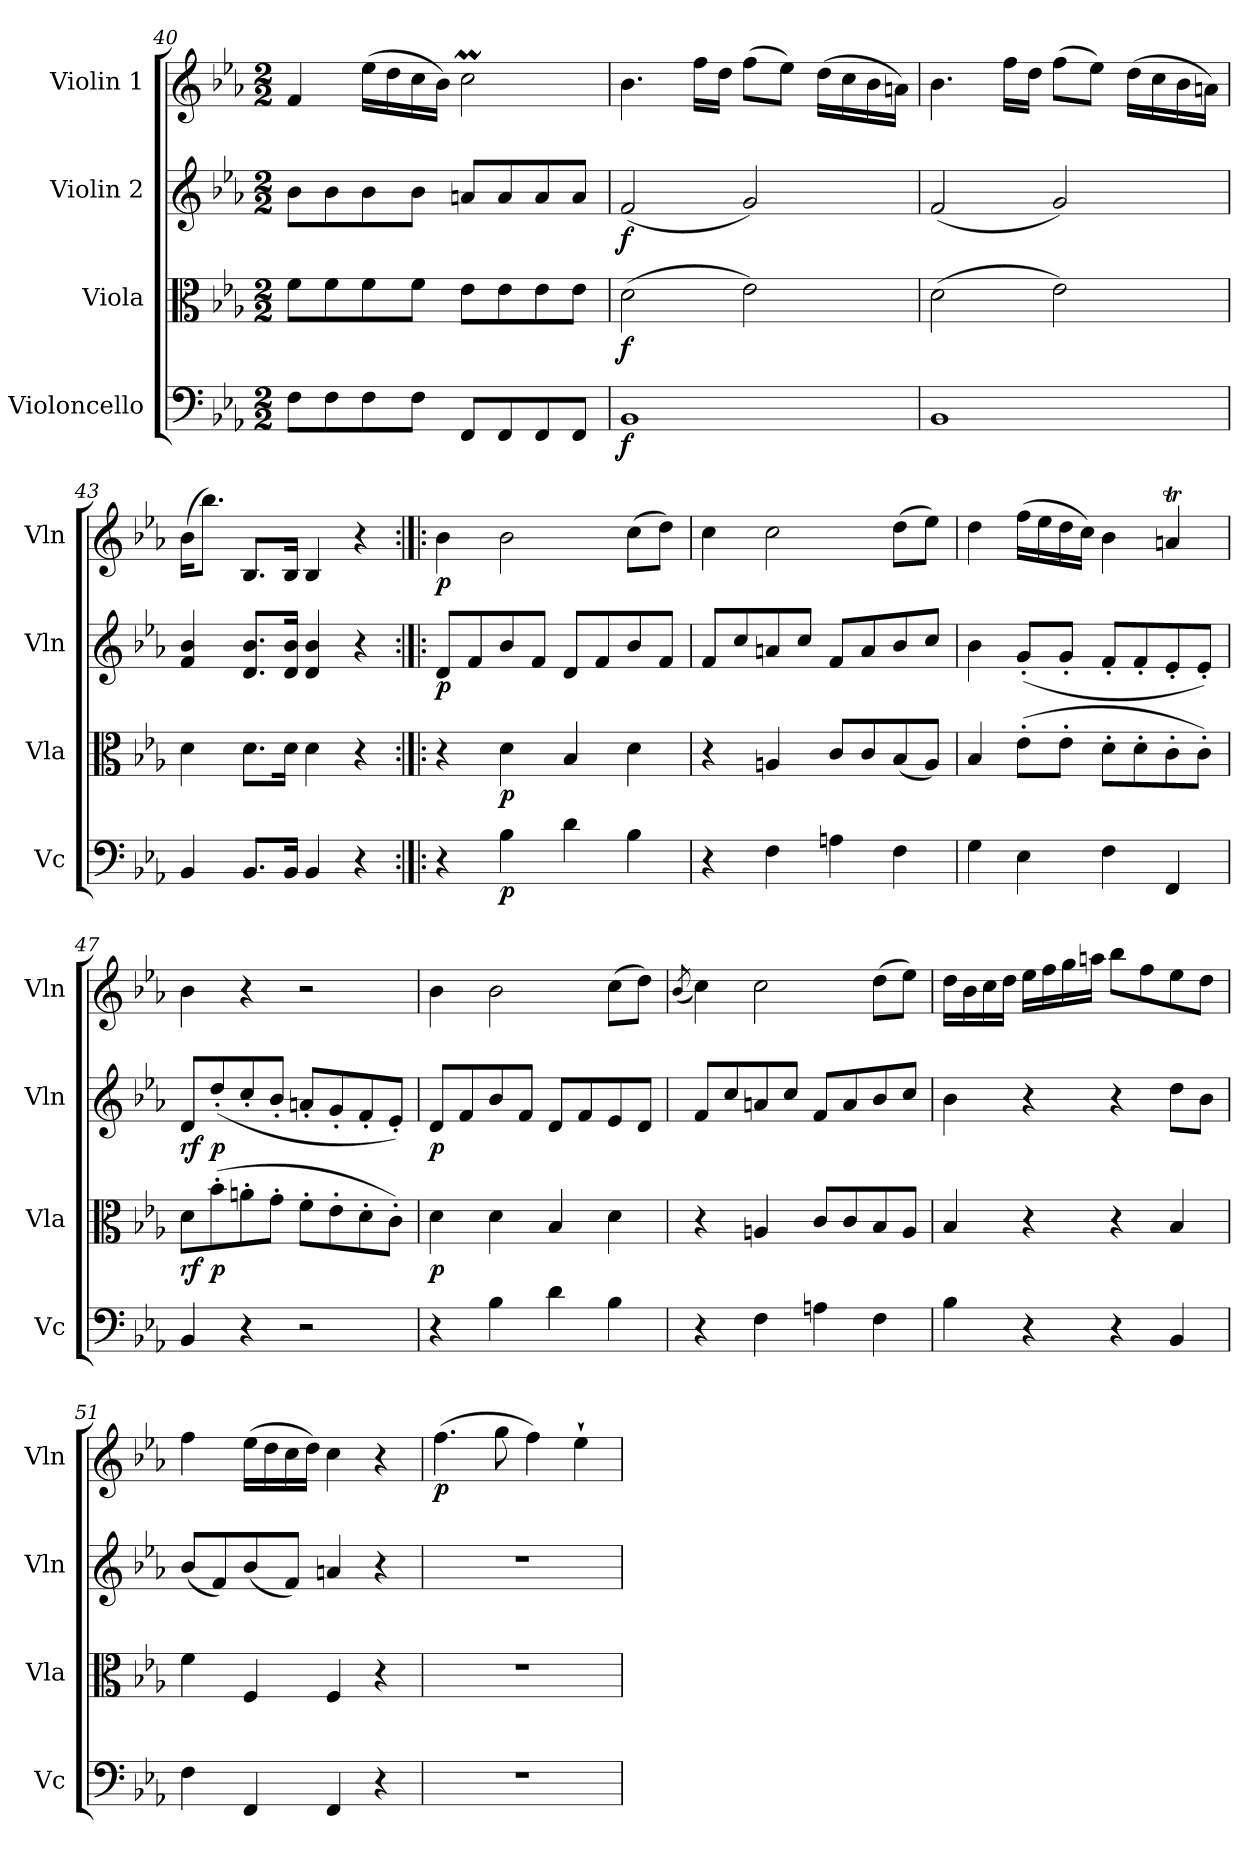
**kern	**dynam	**kern	**dynam	**kern	**dynam	**kern	**dynam
*part4	*part4	*part3	*part3	*part2	*part2	*part1	*part1
*staff4	*staff4	*staff3	*staff3	*staff2	*staff2	*staff1	*staff1
*I"Violoncello	*	*I"Viola	*	*I"Violin 2	*	*I"Violin 1	*
*I'Vc	*	*I'Vla	*	*I'Vln	*	*I'Vln	*
*clefF4	*	*clefC3	*	*clefG2	*	*clefG2	*
*k[b-e-a-]	*	*k[b-e-a-]	*	*k[b-e-a-]	*	*k[b-e-a-]	*
*M2/2	*	*M2/2	*	*M2/2	*	*M2/2	*
=40	=40	=40	=40	=40	=40	=40	=40
8F\L	.	8f\L	.	8b-\L	.	4f/	.
8F\	.	8f\	.	8b-\	.	.	.
8F\	.	8f\	.	8b-\	.	(>16ee-\LL	.
.	.	.	.	.	.	16dd\	.
8F\J	.	8f\J	.	8b-\J	.	16cc\	.
.	.	.	.	.	.	16b-\JJ)	.
8FF/L	.	8e-\L	.	8an/L	.	2ccM\	.
8FF/	.	8e-\	.	8a/	.	.	.
8FF/	.	8e-\	.	8a/	.	.	.
8FF/J	.	8e-\J	.	8a/J	.	.	.
!!LO:LB:g=z
=41	=41	=41	=41	=41	=41	=41	=41
!	!LO:DY:b	!	!LO:DY:b	!	!LO:DY:b	!	!
1BB-	f	(>2d\	f	(<2f/	f	4.b-\	.
.	.	.	.	.	.	16ff\LL	.
.	.	.	.	.	.	16dd\JJ	.
.	.	2e-\)	.	2g/)	.	(>8ff\L	.
.	.	.	.	.	.	8ee-\J)	.
.	.	.	.	.	.	(>16dd\LL	.
.	.	.	.	.	.	16cc\	.
.	.	.	.	.	.	16b-\	.
.	.	.	.	.	.	16an\JJ)	.
=42	=42	=42	=42	=42	=42	=42	=42
1BB-	.	(>2d\	.	(<2f/	.	4.b-\	.
.	.	.	.	.	.	16ff\LL	.
.	.	.	.	.	.	16dd\JJ	.
.	.	2e-\)	.	2g/)	.	(>8ff\L	.
.	.	.	.	.	.	8ee-\J)	.
.	.	.	.	.	.	(>16dd\LL	.
.	.	.	.	.	.	16cc\	.
.	.	.	.	.	.	16b-\	.
.	.	.	.	.	.	16an\JJ)	.
=43	=43	=43	=43	=43	=43	=43	=43
4BB-/	.	4d\	.	4f/ 4b-/	.	(>16b-\KL	.
.	.	.	.	.	.	8.bb-\J)	.
8.BB-/L	.	8.d\L	.	8.d/ 8.b-/L	.	8.B-/L	.
16BB-/Jk	.	16d\Jk	.	16d/ 16b-/Jk	.	16B-/Jk	.
4BB-/	.	4d\	.	4d/ 4b-/	.	4B-/	.
4r	.	4r	.	4r	.	4r	.
=44:|!|:	=44:|!|:	=44:|!|:	=44:|!|:	=44:|!|:	=44:|!|:	=44:|!|:	=44:|!|:
!	!	!	!	!	!LO:DY:b	!	!LO:DY:b
4r	.	4r	.	8d/L	p	4b-\	p
.	.	.	.	8f/	.	.	.
!	!LO:DY:b	!	!LO:DY:b	!	!	!	!
4B-\	p	4d\	p	8b-/	.	2b-\	.
.	.	.	.	8f/J	.	.	.
4d\	.	4B-/	.	8d/L	.	.	.
.	.	.	.	8f/	.	.	.
4B-\	.	4d\	.	8b-/	.	(>8cc\L	.
.	.	.	.	8f/J	.	8dd\J)	.
=45	=45	=45	=45	=45	=45	=45	=45
4r	.	4r	.	8f/L	.	4cc\	.
.	.	.	.	8cc/	.	.	.
4F\	.	4An/	.	8an/	.	2cc\	.
.	.	.	.	8cc/J	.	.	.
4An\	.	8c/L	.	8f/L	.	.	.
.	.	8c/	.	8a/	.	.	.
4F\	.	(<8B-/	.	8b-/	.	(>8dd\L	.
.	.	8A/J)	.	8cc/J	.	8ee-\J)	.
=46	=46	=46	=46	=46	=46	=46	=46
4G\	.	4B-/	.	4b-\	.	4dd\	.
4E-\	.	(>8e-'\L	.	(<8g'/L	.	(>16ff\LL	.
.	.	.	.	.	.	16ee-\	.
.	.	8e-'\J	.	8g'/J	.	16dd\	.
.	.	.	.	.	.	16cc\JJ)	.
4F\	.	8d'\L	.	8f'/L	.	4b-\	.
.	.	8d'\	.	8f'/	.	.	.
4FF/	.	8c'\	.	8e-'/	.	4ant/	.
.	.	8c'\J)	.	8e-'/J)	.	.	.
=47	=47	=47	=47	=47	=47	=47	=47
!	!	!	!LO:DY:b	!	!LO:DY:b	!	!
4BB-/	.	8d\L	rf	8d/L	rf	4b-\	.
!	!	!	!LO:DY:b	!	!LO:DY:b	!	!
.	.	(>8b-'\	p	(<8dd'/	p	.	.
4r	.	8an'\	.	8cc'/	.	4r	.
.	.	8g'\J	.	8b-'/J	.	.	.
2r	.	8f'\L	.	8an'/L	.	2r	.
.	.	8e-'\	.	8g'/	.	.	.
.	.	8d'\	.	8f'/	.	.	.
.	.	8c'\J)	.	8e-'/J)	.	.	.
=48	=48	=48	=48	=48	=48	=48	=48
!	!	!	!LO:DY:b	!	!LO:DY:b	!	!
4r	.	4d\	p	8d/L	p	4b-\	.
.	.	.	.	8f/	.	.	.
4B-\	.	4d\	.	8b-/	.	2b-\	.
.	.	.	.	8f/J	.	.	.
4d\	.	4B-/	.	8d/L	.	.	.
.	.	.	.	8f/	.	.	.
4B-\	.	4d\	.	8e-/	.	(>8cc\L	.
.	.	.	.	8d/J	.	8dd\J)	.
!!LO:PB:g=z
=49	=49	=49	=49	=49	=49	=49	=49
.	.	.	.	.	.	(<8qb-/	.
4r	.	4r	.	8f/L	.	4cc\)	.
.	.	.	.	8cc/	.	.	.
4F\	.	4An/	.	8an/	.	2cc\	.
.	.	.	.	8cc/J	.	.	.
4An\	.	8c/L	.	8f/L	.	.	.
.	.	8c/	.	8a/	.	.	.
4F\	.	8B-/	.	8b-/	.	(>8dd\L	.
.	.	8A/J	.	8cc/J	.	8ee-\J)	.
=50	=50	=50	=50	=50	=50	=50	=50
4B-\	.	4B-/	.	4b-\	.	16dd\LL	.
.	.	.	.	.	.	16b-\	.
.	.	.	.	.	.	16cc\	.
.	.	.	.	.	.	16dd\JJ	.
4r	.	4r	.	4r	.	16ee-\LL	.
.	.	.	.	.	.	16ff\	.
.	.	.	.	.	.	16gg\	.
.	.	.	.	.	.	16aan\JJ	.
4r	.	4r	.	4r	.	8bb-\L	.
.	.	.	.	.	.	8ff\	.
4BB-/	.	4B-/	.	8dd\L	.	8ee-\	.
.	.	.	.	8b-\J	.	8dd\J	.
=51	=51	=51	=51	=51	=51	=51	=51
4F\	.	4f\	.	(<8b-/L	.	4ff\	.
.	.	.	.	8f/)	.	.	.
4FF/	.	4F/	.	(<8b-/	.	(>16ee-\LL	.
.	.	.	.	.	.	16dd\	.
.	.	.	.	8f/J)	.	16cc\	.
.	.	.	.	.	.	16dd\JJ)	.
4FF/	.	4F/	.	4an/	.	4cc\	.
4r	.	4r	.	4r	.	4r	.
=52	=52	=52	=52	=52	=52	=52	=52
!	!	!	!	!	!	!	!LO:DY:b
1r	.	1r	.	1r	.	(>4.ff\	p
.	.	.	.	.	.	8gg\	.
.	.	.	.	.	.	4ff\)	.
.	.	.	.	.	.	4ee-`\	.
=	=	=	=	=	=	=	=
*-	*-	*-	*-	*-	*-	*-	*-
